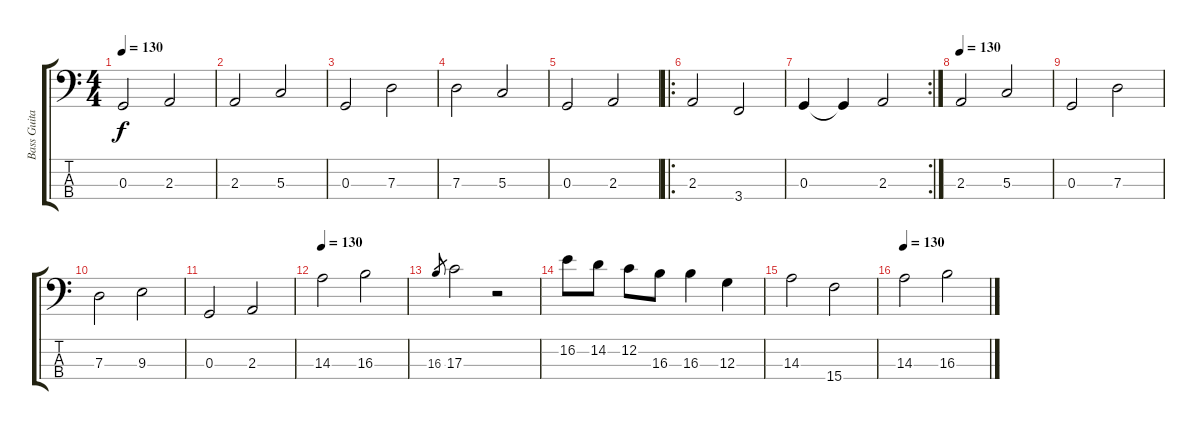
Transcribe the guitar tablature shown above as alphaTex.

\track ("Bass Guitar" "Bass Guita") {instrument electricbassfinger}
\staff {score tabs}
\tuning (F2 C2 G1 D1) {hide}
\ts (4 4)
\tempo 130
\clef f4
\ks c
0.3.2{dy f} 2.3.2 |
2.3.2 5.3.2 |
0.3.2 7.3.2 |
7.3.2 5.3.2 |
0.3.2 2.3.2 |
\ro
2.3.2 3.4.2 |
\rc 2
0.3.4 0.3{t}.4 2.3.2 |
\tempo 130
2.3.2 5.3.2 |
0.3.2 7.3.2 |
7.3.2 9.3.2 |
0.3.2 2.3.2 |
\tempo 130
14.3.2{volume 13} 16.3.2 |
16.3.8{gr} 17.3.2 r.2 |
16.2.8 14.2.8 12.2.8 16.3.8 16.3.4 12.3.4 |
14.3.2 15.4.2 |
\tempo 130
14.3.2{volume 13} 16.3.2
